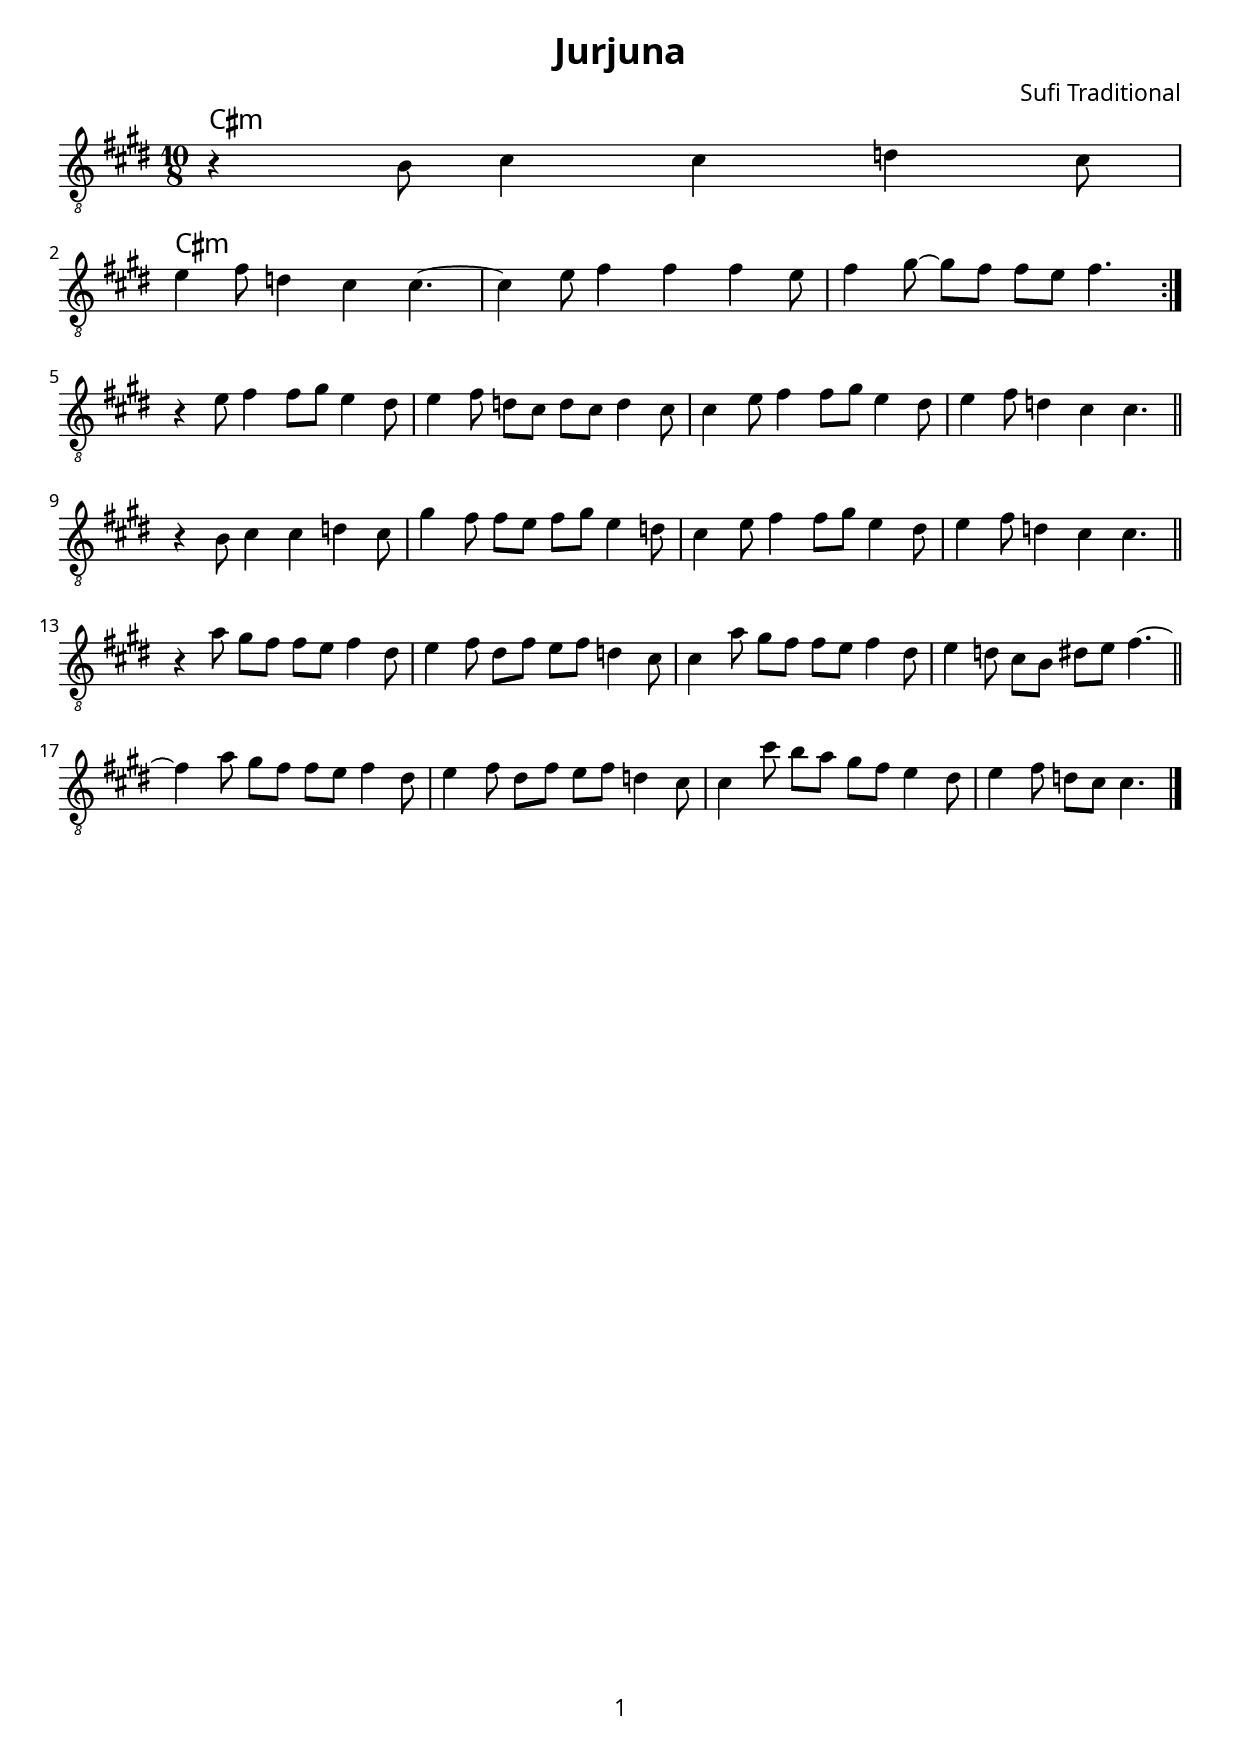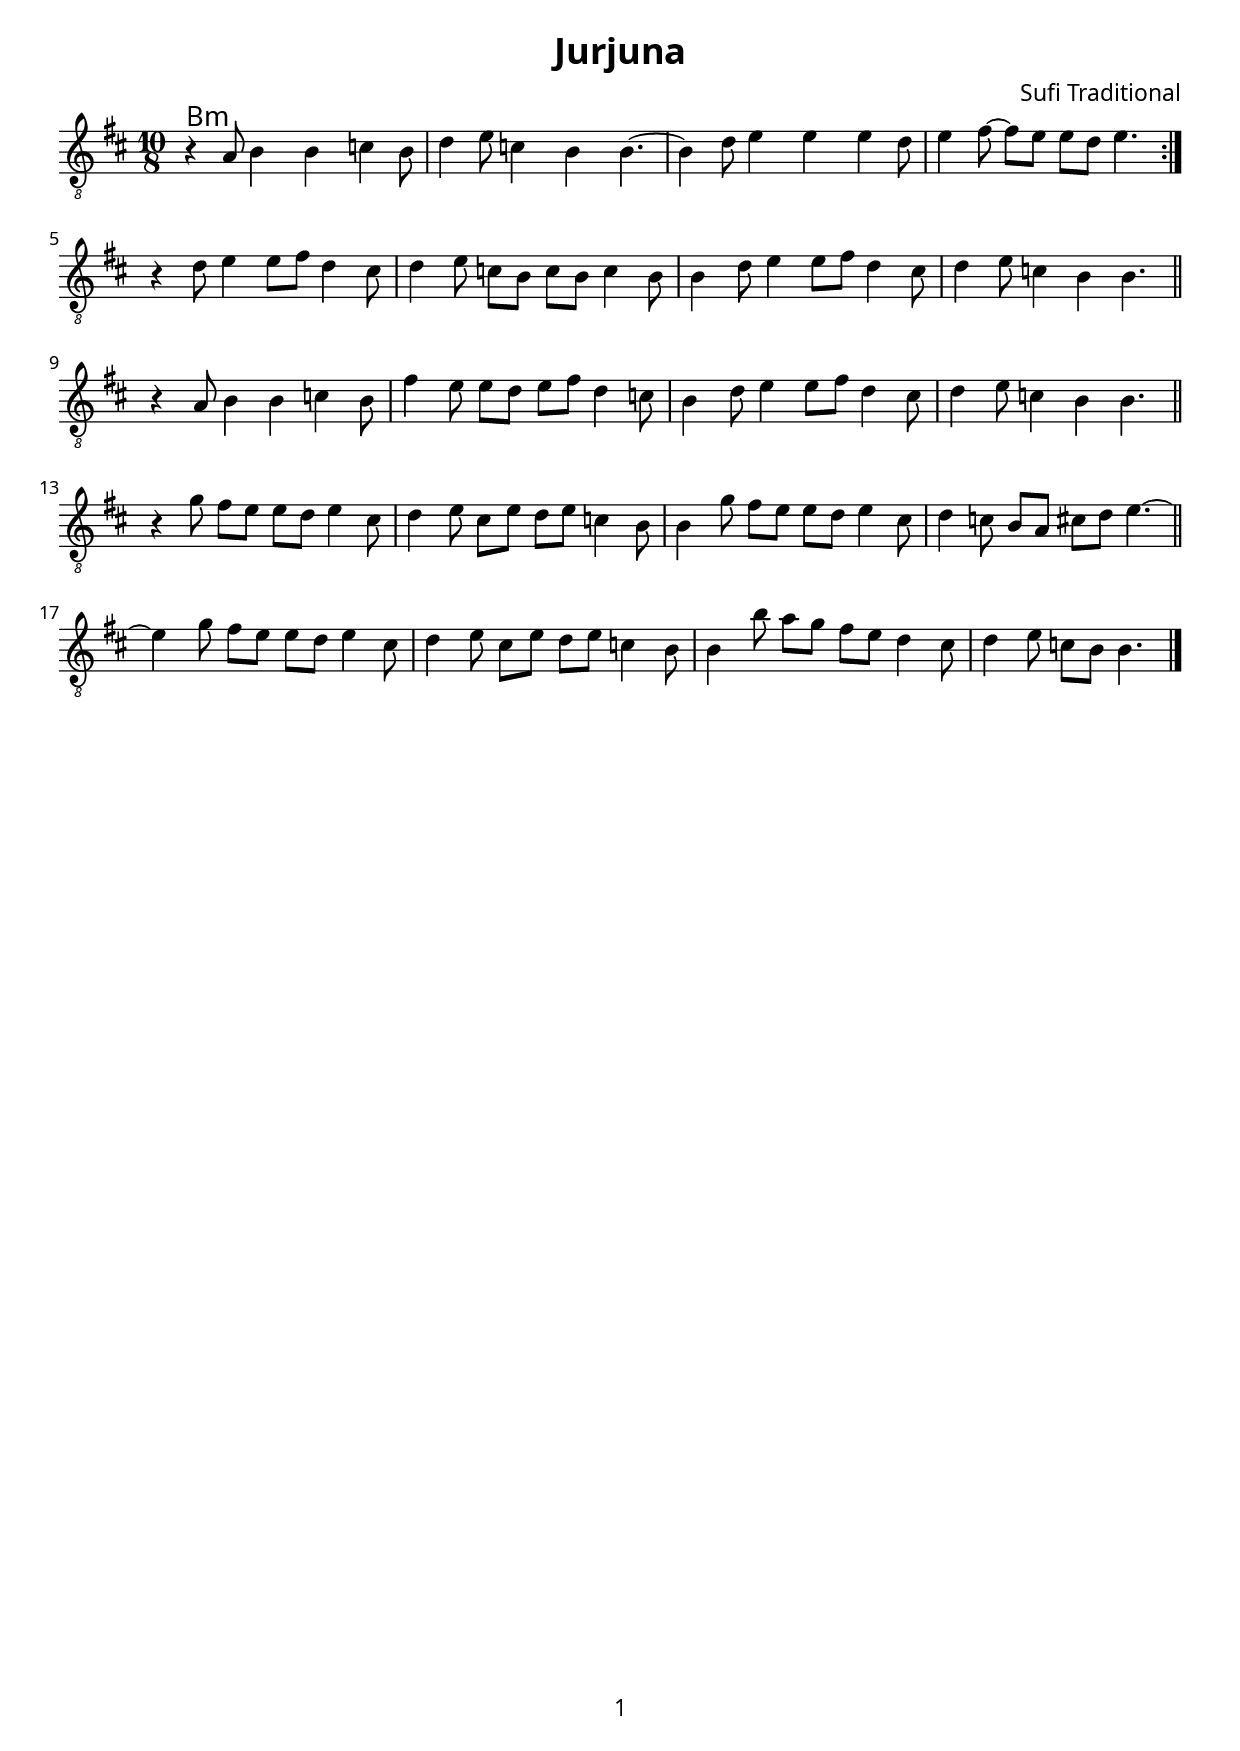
% DEFINIZIONI {{{
\version "2.18.2"

\header {
  title = "Jurjuna"
  composer = "Sufi Traditional"
}

\paper{
  print-first-page-number = ##t
  oddHeaderMarkup = \markup \null
  evenHeaderMarkup = \markup \null
  oddFooterMarkup = \markup {
    \fill-line {
      \on-the-fly \print-page-number-check-first
      \fromproperty #'page:page-number-string
    }
  }
  evenFooterMarkup = \oddFooterMarkup
  #(set-global-staff-size 10)

  myStaffSize = #20
  fonts = #(make-pango-font-tree
  "FontAwesome"
  "FontAwesome"
  "FontAwesome"
  (/ myStaffSize 20))
}

global = {
  \key b \minor
  \numericTimeSignature
  \time #'(3 2 2 3) 10/8
  \set Score.markFormatter = #format-mark-box-alphabet
}
%}}}


tema = {
  \repeat volta 2 {
    r4 a8 b4 b c b8 |
    d4 e8 c4 b b4.~ |\noBreak
    b4 d8 e4 e e d8 |\noBreak
    e4 fis8~ fis8 e e d e4.|
  }
  r4 d8 e4 e8 fis d4 cis8|
  d4 e8 c b c b c4 b8|
  b4 d8 e4 e8 fis d4 cis8|
  d4 e8 c4 b b4.|\bar"||" \break

  r4 a8 b4 b c b8 |
  fis'4 e8 e d e fis d4 c8|
  b4 d8 e4 e8 fis d4 cis8|
  d4 e8 c4 b b4.|\bar"||" \break

  r4 g'8 fis e e d e4 cis8 |
  d4 e8 cis e d e c4 b8 |
  b4 g'8 fis e e d e4 cis8 |
  d4 c8 b a cis d e4.~ |\bar"||" \break

  e4 g8 fis e e d e4 cis8 |
  d4 e8 cis e d e c4 b8 |
  b4 b'8 a g fis e d4 cis8 |
  d4 e8 c b b4.| \bar"|."
}

accordi = \chordmode{
  \set chordChanges = ##t
  \repeat volta 2{
    b4.:m b4:m b4:m b4.:m |
    b4.:m b4:m b4:m b4.:m |
    b4.:m b4:m b4:m b4.:m |
    b4.:m b4:m b4:m b4.:m |
  }
}

% SCORE {{{
tema = \relative c' {
  \global 
  \tema
}

chordsPart ={
  \new ChordNames {
    \accordi
  }
}

temaPart = \new Staff \with {
  instrumentName = ""
  midiInstrument = "piano"
} { \clef "treble_8" \tema }

\book{
  \bookOutputSuffix "Score"
  \score {
    <<
      \chordsPart
      \temaPart
    >>
    \layout {
      indent = #0
    }
    \midi {
      \context {
        \Score
        tempoWholesPerMinute = #(ly:make-moment 80 4)
      }
    }
  }
}

\book{
  \bookOutputSuffix "Bb"
  \score {
    <<
      \transpose c d { \chordsPart }
      \transpose c d { \temaPart}
    >>
    \layout {
      indent = #0
    }
  }
}
% }}}
